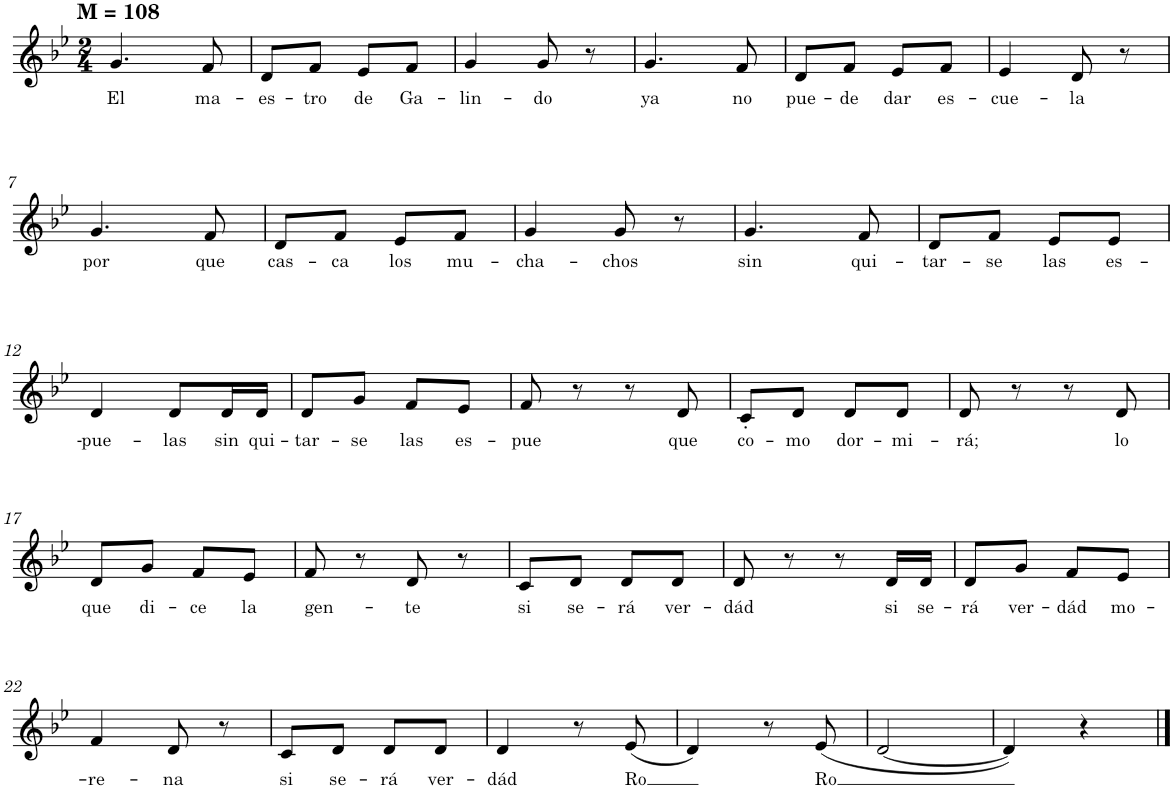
**kern	**text
*part1	*part1
*staff1	*staff1
*I"Nylon Guitar	*
*clefG2	*
*Trd7c12	*
*k[b-e-]	*
*M2/4	*
=1	=1
!LO:TX:a:B:t=M = 108	!
!	!LO:LY:b
4.g/	El
!	!LO:LY:b
8f/	ma-
=2	=2
!	!LO:LY:b
8d/L	-es-
!	!LO:LY:b
8f/J	-tro
!	!LO:LY:b
8e-/L	de
!	!LO:LY:b
8f/J	Ga-
=3	=3
!	!LO:LY:b
4g/	-lin-
!	!LO:LY:b
8g/	-do
8r	.
=4	=4
!	!LO:LY:b
4.g/	ya
!	!LO:LY:b
8f/	no
=5	=5
!	!LO:LY:b
8d/L	pue-
!	!LO:LY:b
8f/J	-de
!	!LO:LY:b
8e-/L	dar
!	!LO:LY:b
8f/J	es-
=6	=6
!	!LO:LY:b
4e-/	-cue-
!	!LO:LY:b
8d/	-la
8r	.
!!LO:LB:g=z
=7	=7
!	!LO:LY:b
4.g/	por
!	!LO:LY:b
8f/	que
=8	=8
!	!LO:LY:b
8d/L	cas-
!	!LO:LY:b
8f/J	-ca
!	!LO:LY:b
8e-/L	los
!	!LO:LY:b
8f/J	mu-
=9	=9
!	!LO:LY:b
4g/	-cha-
!	!LO:LY:b
8g/	-chos
8r	.
=10	=10
!	!LO:LY:b
4.g/	sin
!	!LO:LY:b
8f/	qui-
=11	=11
!	!LO:LY:b
8d/L	-tar-
!	!LO:LY:b
8f/J	-se
!	!LO:LY:b
8e-/L	las
!	!LO:LY:b
8e-/J	es-
!!LO:LB:g=z
=12	=12
!	!LO:LY:b
4d/	-pue-
!	!LO:LY:b
8d/L	-las
!	!LO:LY:b
16d/L	sin
!	!LO:LY:b
16d/JJ	qui-
=13	=13
!	!LO:LY:b
8d/L	-tar-
!	!LO:LY:b
8g/J	-se
!	!LO:LY:b
8f/L	las
!	!LO:LY:b
8e-/J	es-
=14	=14
!	!LO:LY:b
8f/	-pue
8r	.
8r	.
!	!LO:LY:b
8d/	que
=15	=15
!	!LO:LY:b
8c'/L	co-
!	!LO:LY:b
8d/J	-mo
!	!LO:LY:b
8d/L	dor-
!	!LO:LY:b
8d/J	-mi-
=16	=16
!	!LO:LY:b
8d/	-rá;
8r	.
8r	.
!	!LO:LY:b
8d/	lo
!!LO:LB:g=z
=17	=17
!	!LO:LY:b
8d/L	que
!	!LO:LY:b
8g/J	di-
!	!LO:LY:b
8f/L	-ce
!	!LO:LY:b
8e-/J	la
=18	=18
!	!LO:LY:b
8f/	gen-
8r	.
!	!LO:LY:b
8d/	-te
8r	.
=19	=19
!	!LO:LY:b
8c/L	si
!	!LO:LY:b
8d/J	se-
!	!LO:LY:b
8d/L	-rá
!	!LO:LY:b
8d/J	ver-
=20	=20
!	!LO:LY:b
8d/	-dád
8r	.
8r	.
!	!LO:LY:b
16d/LL	si
!	!LO:LY:b
16d/JJ	se-
=21	=21
!	!LO:LY:b
8d/L	-rá
!	!LO:LY:b
8g/J	ver-
!	!LO:LY:b
8f/L	-dád
!	!LO:LY:b
8e-/J	mo-
!!LO:LB:g=z
=22	=22
!	!LO:LY:b
4f/	-re-
!	!LO:LY:b
8d/	-na
8r	.
=23	=23
!	!LO:LY:b
8c/L	si
!	!LO:LY:b
8d/J	se-
!	!LO:LY:b
8d/L	-rá
!	!LO:LY:b
8d/J	ver-
=24	=24
!	!LO:LY:b
4d/	-dád
8r	.
!	!LO:LY:b
(8e-/	Ro
=25	=25
4d/)	.
8r	.
!	!LO:LY:b
(8e-/	Ro
=26	=26
[2d/	.
=27	=27
4d/])	.
4r	.
==	==
*-	*-
